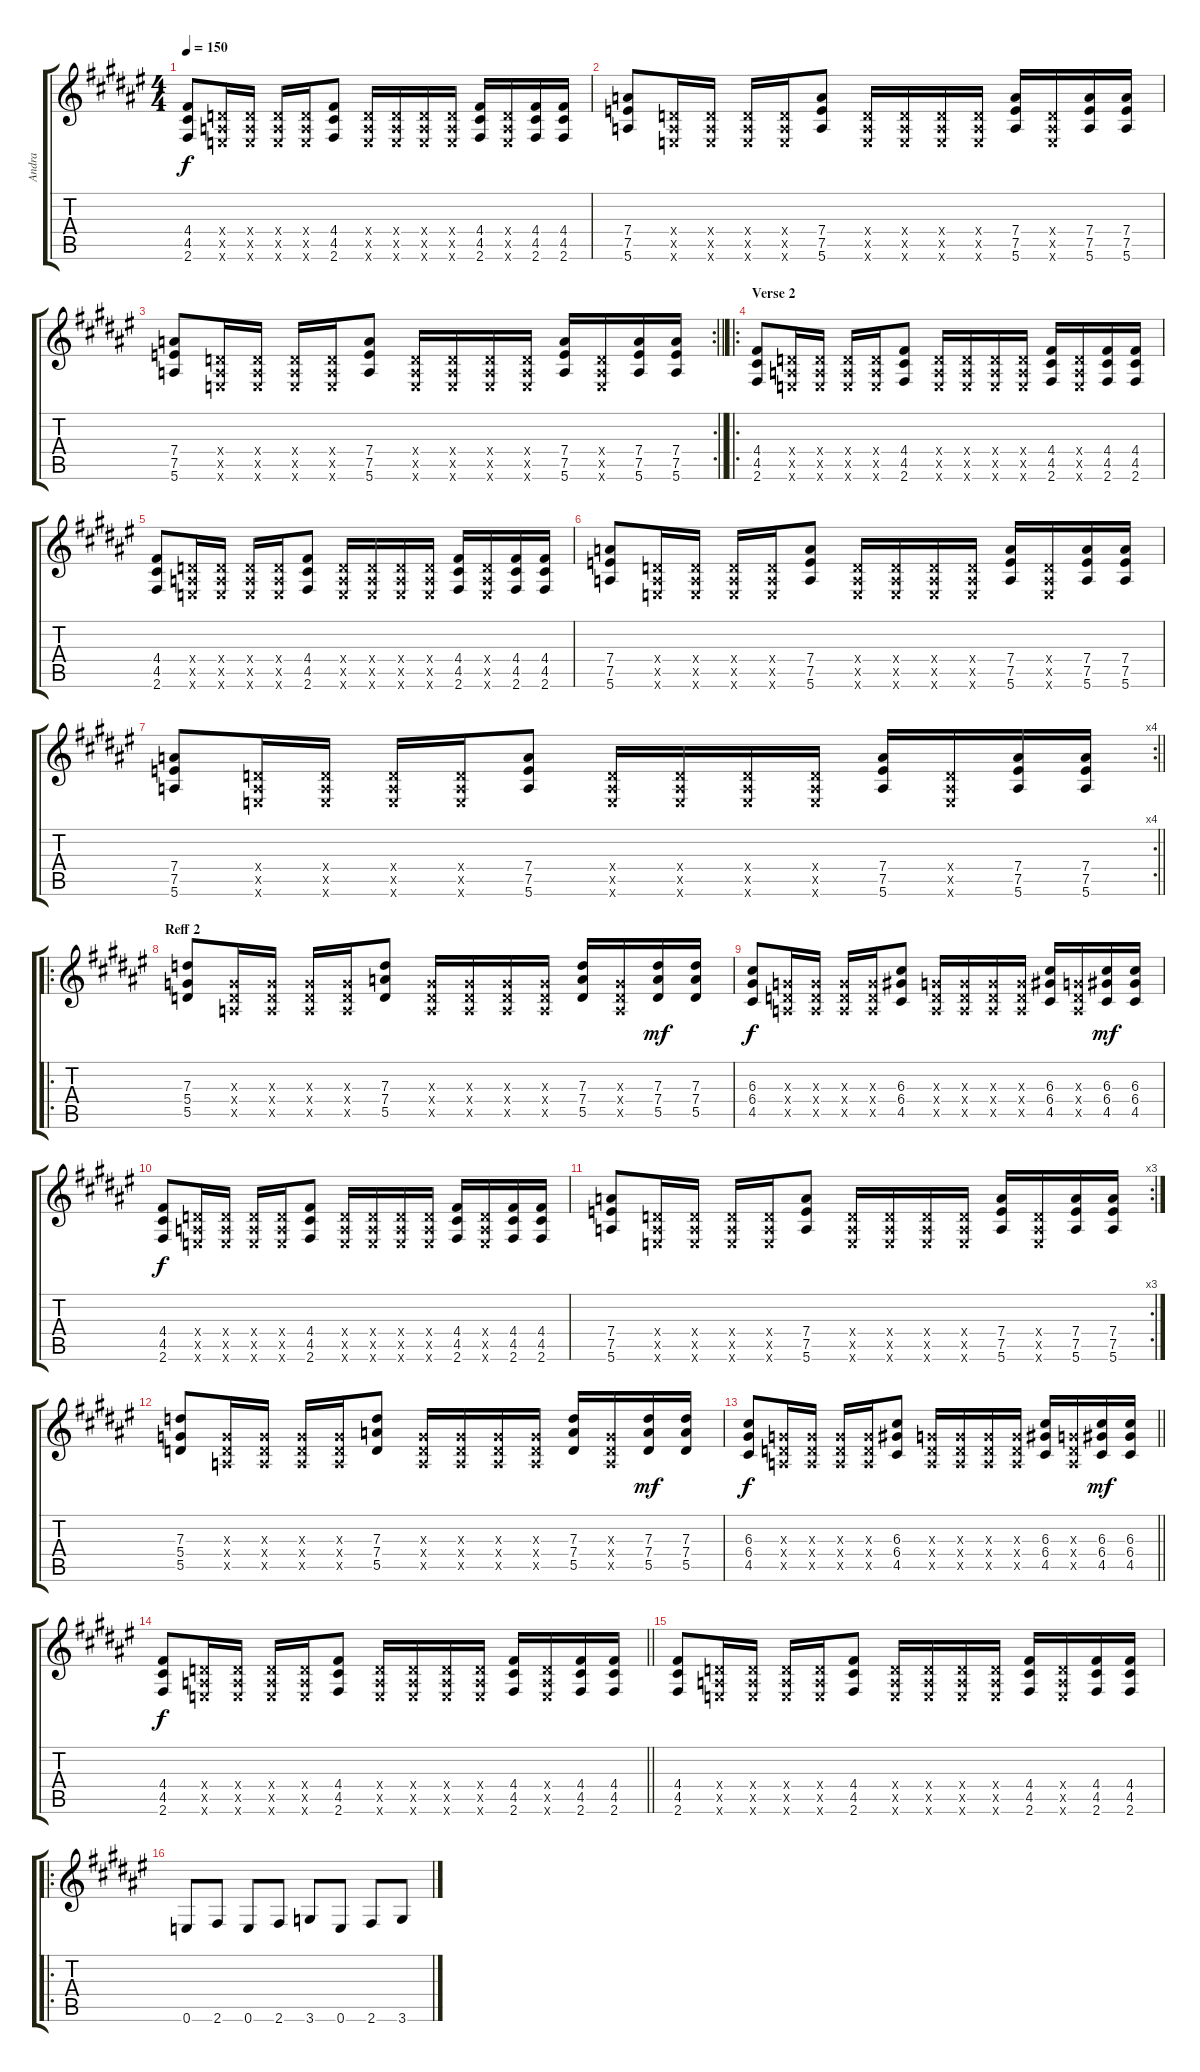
\track ("Andra" "Andra") {instrument distortionguitar}
\staff {score tabs}
\tuning (E4 B3 G3 D3 A2 E2) {hide}
\ts (4 4)
\tempo 150
\clef g2
\ks f#
(4.4 4.5 2.6).8{dy f} (0.4{x} 0.5{x} 0.6{x}).16 (0.4{x} 0.5{x} 0.6{x}).16 (0.4{x} 0.5{x} 0.6{x}).16 (0.4{x} 0.5{x} 0.6{x}).16 (4.4 4.5 2.6).8 (0.4{x} 0.5{x} 0.6{x}).16 (0.4{x} 0.5{x} 0.6{x}).16 (0.4{x} 0.5{x} 0.6{x}).16 (0.4{x} 0.5{x} 0.6{x}).16 (4.4 4.5 2.6).16 (0.4{x} 0.5{x} 0.6{x}).16 (4.4 4.5 2.6).16 (4.4 4.5 2.6).16 |
(7.4 7.5 5.6).8 (0.4{x} 0.5{x} 0.6{x}).16 (0.4{x} 0.5{x} 0.6{x}).16 (0.4{x} 0.5{x} 0.6{x}).16 (0.4{x} 0.5{x} 0.6{x}).16 (7.4 7.5 5.6).8 (0.4{x} 0.5{x} 0.6{x}).16 (0.4{x} 0.5{x} 0.6{x}).16 (0.4{x} 0.5{x} 0.6{x}).16 (0.4{x} 0.5{x} 0.6{x}).16 (7.4 7.5 5.6).16 (0.4{x} 0.5{x} 0.6{x}).16 (7.4 7.5 5.6).16 (7.4 7.5 5.6).16 |
\rc 2
\barLineRight lightlight
(7.4 7.5 5.6).8 (0.4{x} 0.5{x} 0.6{x}).16 (0.4{x} 0.5{x} 0.6{x}).16 (0.4{x} 0.5{x} 0.6{x}).16 (0.4{x} 0.5{x} 0.6{x}).16 (7.4 7.5 5.6).8 (0.4{x} 0.5{x} 0.6{x}).16 (0.4{x} 0.5{x} 0.6{x}).16 (0.4{x} 0.5{x} 0.6{x}).16 (0.4{x} 0.5{x} 0.6{x}).16 (7.4 7.5 5.6).16 (0.4{x} 0.5{x} 0.6{x}).16 (7.4 7.5 5.6).16 (7.4 7.5 5.6).16 |
\ro
\section ("" "Verse 2")
(4.4 4.5 2.6).8 (0.4{x} 0.5{x} 0.6{x}).16 (0.4{x} 0.5{x} 0.6{x}).16 (0.4{x} 0.5{x} 0.6{x}).16 (0.4{x} 0.5{x} 0.6{x}).16 (4.4 4.5 2.6).8 (0.4{x} 0.5{x} 0.6{x}).16 (0.4{x} 0.5{x} 0.6{x}).16 (0.4{x} 0.5{x} 0.6{x}).16 (0.4{x} 0.5{x} 0.6{x}).16 (4.4 4.5 2.6).16 (0.4{x} 0.5{x} 0.6{x}).16 (4.4 4.5 2.6).16 (4.4 4.5 2.6).16 |
(4.4 4.5 2.6).8 (0.4{x} 0.5{x} 0.6{x}).16 (0.4{x} 0.5{x} 0.6{x}).16 (0.4{x} 0.5{x} 0.6{x}).16 (0.4{x} 0.5{x} 0.6{x}).16 (4.4 4.5 2.6).8 (0.4{x} 0.5{x} 0.6{x}).16 (0.4{x} 0.5{x} 0.6{x}).16 (0.4{x} 0.5{x} 0.6{x}).16 (0.4{x} 0.5{x} 0.6{x}).16 (4.4 4.5 2.6).16 (0.4{x} 0.5{x} 0.6{x}).16 (4.4 4.5 2.6).16 (4.4 4.5 2.6).16 |
(7.4 7.5 5.6).8 (0.4{x} 0.5{x} 0.6{x}).16 (0.4{x} 0.5{x} 0.6{x}).16 (0.4{x} 0.5{x} 0.6{x}).16 (0.4{x} 0.5{x} 0.6{x}).16 (7.4 7.5 5.6).8 (0.4{x} 0.5{x} 0.6{x}).16 (0.4{x} 0.5{x} 0.6{x}).16 (0.4{x} 0.5{x} 0.6{x}).16 (0.4{x} 0.5{x} 0.6{x}).16 (7.4 7.5 5.6).16 (0.4{x} 0.5{x} 0.6{x}).16 (7.4 7.5 5.6).16 (7.4 7.5 5.6).16 |
\rc 4
\barLineRight lightlight
(7.4 7.5 5.6).8 (0.4{x} 0.5{x} 0.6{x}).16 (0.4{x} 0.5{x} 0.6{x}).16 (0.4{x} 0.5{x} 0.6{x}).16 (0.4{x} 0.5{x} 0.6{x}).16 (7.4 7.5 5.6).8 (0.4{x} 0.5{x} 0.6{x}).16 (0.4{x} 0.5{x} 0.6{x}).16 (0.4{x} 0.5{x} 0.6{x}).16 (0.4{x} 0.5{x} 0.6{x}).16 (7.4 7.5 5.6).16 (0.4{x} 0.5{x} 0.6{x}).16 (7.4 7.5 5.6).16 (7.4 7.5 5.6).16 |
\ro
\section ("" "Reff 2")
(7.3 5.4 5.5).8 (0.3{x} 0.4{x} 0.5{x}).16 (0.3{x} 0.4{x} 0.5{x}).16 (0.3{x} 0.4{x} 0.5{x}).16 (0.3{x} 0.4{x} 0.5{x}).16 (7.3 7.4 5.5).8 (0.3{x} 0.4{x} 0.5{x}).16 (0.3{x} 0.4{x} 0.5{x}).16 (0.3{x} 0.4{x} 0.5{x}).16 (0.3{x} 0.4{x} 0.5{x}).16 (7.3 7.4 5.5).16 (0.3{x} 0.4{x} 0.5{x}).16 (7.3 7.4 5.5).16{dy mf} (7.3 7.4 5.5).16 |
(6.3 6.4 4.5).8{dy f} (0.3{x} 0.4{x} 0.5{x}).16 (0.3{x} 0.4{x} 0.5{x}).16 (0.3{x} 0.4{x} 0.5{x}).16 (0.3{x} 0.4{x} 0.5{x}).16 (6.3 6.4 4.5).8 (0.3{x} 0.4{x} 0.5{x}).16 (0.3{x} 0.4{x} 0.5{x}).16 (0.3{x} 0.4{x} 0.5{x}).16 (0.3{x} 0.4{x} 0.5{x}).16 (6.3 6.4 4.5).16 (0.3{x} 0.4{x} 0.5{x}).16 (6.3 6.4 4.5).16{dy mf} (6.3 6.4 4.5).16 |
(4.4 4.5 2.6).8{dy f} (0.4{x} 0.5{x} 0.6{x}).16 (0.4{x} 0.5{x} 0.6{x}).16 (0.4{x} 0.5{x} 0.6{x}).16 (0.4{x} 0.5{x} 0.6{x}).16 (4.4 4.5 2.6).8 (0.4{x} 0.5{x} 0.6{x}).16 (0.4{x} 0.5{x} 0.6{x}).16 (0.4{x} 0.5{x} 0.6{x}).16 (0.4{x} 0.5{x} 0.6{x}).16 (4.4 4.5 2.6).16 (0.4{x} 0.5{x} 0.6{x}).16 (4.4 4.5 2.6).16 (4.4 4.5 2.6).16 |
\rc 3
(7.4 7.5 5.6).8 (0.4{x} 0.5{x} 0.6{x}).16 (0.4{x} 0.5{x} 0.6{x}).16 (0.4{x} 0.5{x} 0.6{x}).16 (0.4{x} 0.5{x} 0.6{x}).16 (7.4 7.5 5.6).8 (0.4{x} 0.5{x} 0.6{x}).16 (0.4{x} 0.5{x} 0.6{x}).16 (0.4{x} 0.5{x} 0.6{x}).16 (0.4{x} 0.5{x} 0.6{x}).16 (7.4 7.5 5.6).16 (0.4{x} 0.5{x} 0.6{x}).16 (7.4 7.5 5.6).16 (7.4 7.5 5.6).16 |
(7.3 5.4 5.5).8 (0.3{x} 0.4{x} 0.5{x}).16 (0.3{x} 0.4{x} 0.5{x}).16 (0.3{x} 0.4{x} 0.5{x}).16 (0.3{x} 0.4{x} 0.5{x}).16 (7.3 7.4 5.5).8 (0.3{x} 0.4{x} 0.5{x}).16 (0.3{x} 0.4{x} 0.5{x}).16 (0.3{x} 0.4{x} 0.5{x}).16 (0.3{x} 0.4{x} 0.5{x}).16 (7.3 7.4 5.5).16 (0.3{x} 0.4{x} 0.5{x}).16 (7.3 7.4 5.5).16{dy mf} (7.3 7.4 5.5).16 |
\barLineRight lightlight
(6.3 6.4 4.5).8{dy f} (0.3{x} 0.4{x} 0.5{x}).16 (0.3{x} 0.4{x} 0.5{x}).16 (0.3{x} 0.4{x} 0.5{x}).16 (0.3{x} 0.4{x} 0.5{x}).16 (6.3 6.4 4.5).8 (0.3{x} 0.4{x} 0.5{x}).16 (0.3{x} 0.4{x} 0.5{x}).16 (0.3{x} 0.4{x} 0.5{x}).16 (0.3{x} 0.4{x} 0.5{x}).16 (6.3 6.4 4.5).16 (0.3{x} 0.4{x} 0.5{x}).16 (6.3 6.4 4.5).16{dy mf} (6.3 6.4 4.5).16 |
\barLineRight lightlight
(4.4 4.5 2.6).8{dy f} (0.4{x} 0.5{x} 0.6{x}).16 (0.4{x} 0.5{x} 0.6{x}).16 (0.4{x} 0.5{x} 0.6{x}).16 (0.4{x} 0.5{x} 0.6{x}).16 (4.4 4.5 2.6).8 (0.4{x} 0.5{x} 0.6{x}).16 (0.4{x} 0.5{x} 0.6{x}).16 (0.4{x} 0.5{x} 0.6{x}).16 (0.4{x} 0.5{x} 0.6{x}).16 (4.4 4.5 2.6).16 (0.4{x} 0.5{x} 0.6{x}).16 (4.4 4.5 2.6).16 (4.4 4.5 2.6).16 |
(4.4 4.5 2.6).8 (0.4{x} 0.5{x} 0.6{x}).16 (0.4{x} 0.5{x} 0.6{x}).16 (0.4{x} 0.5{x} 0.6{x}).16 (0.4{x} 0.5{x} 0.6{x}).16 (4.4 4.5 2.6).8 (0.4{x} 0.5{x} 0.6{x}).16 (0.4{x} 0.5{x} 0.6{x}).16 (0.4{x} 0.5{x} 0.6{x}).16 (0.4{x} 0.5{x} 0.6{x}).16 (4.4 4.5 2.6).16 (0.4{x} 0.5{x} 0.6{x}).16 (4.4 4.5 2.6).16 (4.4 4.5 2.6).16 |
\ro
0.6.8 2.6.8 0.6.8 2.6.8 3.6.8 0.6.8 2.6.8 3.6.8
